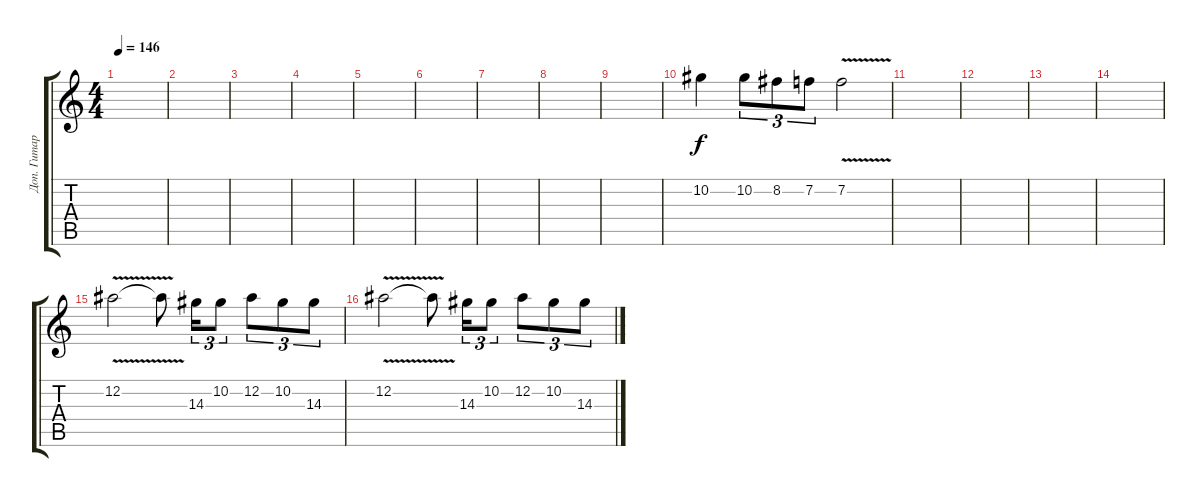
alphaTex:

\track ("Доп. Гитары" "Доп. Гитар") {instrument distortionguitar}
\staff {score tabs}
\tuning (Eb4 Bb3 Gb3 Db3 Ab2 Eb2) {hide}
\ts (4 4)
\tempo 146
\clef g2
\ks c
|
|
|
|
|
|
|
|
|
10.2.4{volume 10 instrument overdrivenguitar} 10.2.8{tu (3 2)} 8.2.8{tu (3 2)} 7.2.8{tu (3 2)} 7.2{v}.2 |
|
|
|
|
12.2{v}.2 12.2{t}.8 14.3.16{tu (3 2)} 10.2.8{tu (3 2)} 12.2.8{tu (3 2)} 10.2.8{tu (3 2)} 14.3.8{tu (3 2)} |
12.2{v}.2 12.2{t}.8 14.3.16{tu (3 2)} 10.2.8{tu (3 2)} 12.2.8{tu (3 2)} 10.2.8{tu (3 2)} 14.3.8{tu (3 2)}
